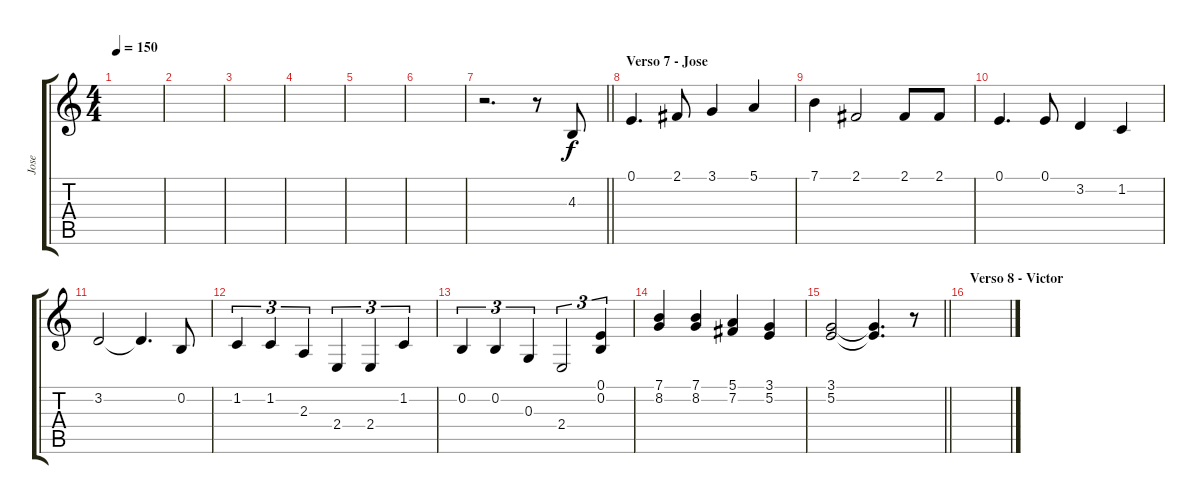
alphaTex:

\track ("Jose" "Jose") {instrument synthbrass2}
\staff {score tabs}
\tuning (E4 B3 G3 D3 A2 E2) {hide}
\ts (4 4)
\tempo 150
\clef g2
\ks c
|
|
|
|
|
|
\barLineRight lightlight
r.2{d} r.8 4.3.8 |
\section ("" "Verso 7 - Jose")
0.1.4{d} 2.1.8 3.1.4 5.1.4 |
7.1.4 2.1.2 2.1.8 2.1.8 |
0.1.4{d} 0.1.8 3.2.4 1.2.4 |
3.2.2 3.2{t}.4{d} 0.2.8 |
1.2.4{tu (3 2)} 1.2.4{tu (3 2)} 2.3.4{tu (3 2)} 2.4.4{tu (3 2)} 2.4.4{tu (3 2)} 1.2.4{tu (3 2)} |
0.2.4{tu (3 2)} 0.2.4{tu (3 2)} 0.3.4{tu (3 2)} 2.4.2{tu (3 2)} (0.1 0.2).4{tu (3 2)} |
(7.1 8.2).4 (7.1 8.2).4 (5.1 7.2).4 (3.1 5.2).4 |
\barLineRight lightlight
(3.1 5.2).2 (3.1{t} 5.2{t}).4{d} r.8 |
\section ("" "Verso 8 - Victor")
